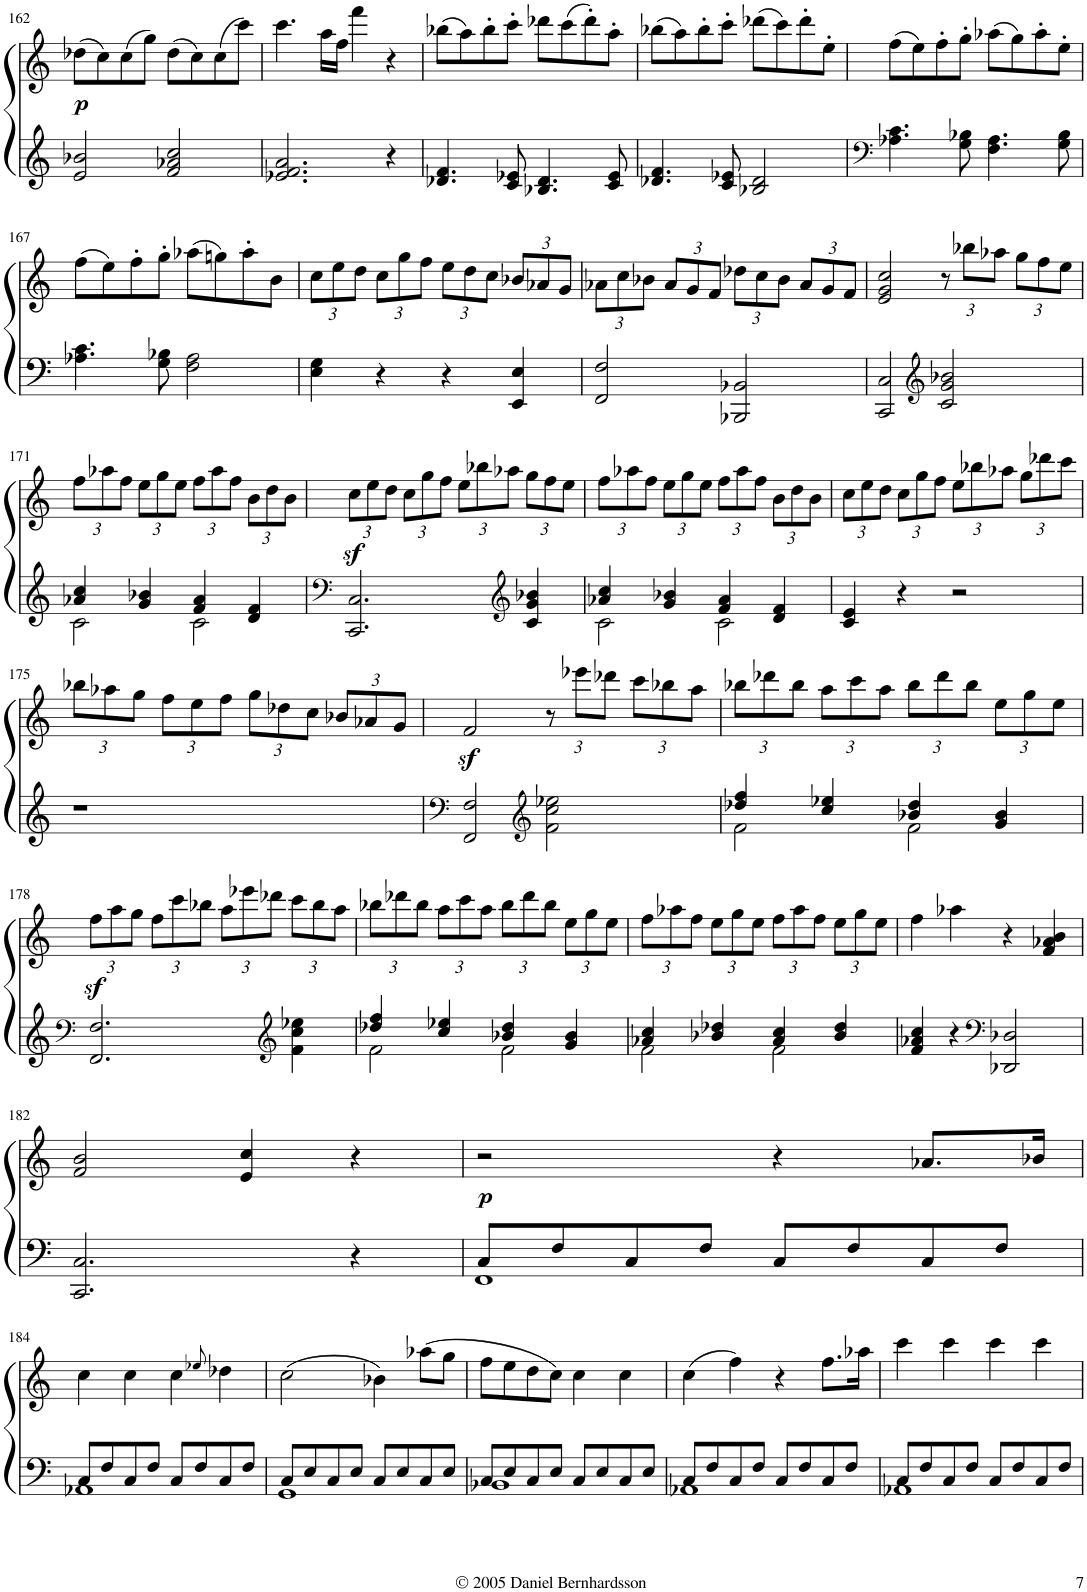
**kern	**kern	**dynam
*part1	*part1	*part1
*staff2	*staff1	*staff1/2
*I"Piano	*	*
*I'Pno.	*	*
!!LO:PB:g=z
*clefG2	*clefG2	*
*k[]	*k[]	*
*M4/4	*M4/4	*
*met(c)	*met(c)	*
=162	=162	=162
!	!	!LO:DY:b
2e/ 2b-X/	(8dd-X\L	p
.	8cc\)	.
.	(8cc\	.
.	8gg\J)	.
2f/ 2a-X/ 2cc/	(8dd-\L	.
.	8cc\)	.
.	(8cc\	.
.	8ccc\J)	.
=163	=163	=163
2.e-X/ 2.f/ 2.a/	4.ccc\	.
.	16aa\LL	.
.	16ff\JJ	.
.	4fff\	.
4r	4r	.
=164	=164	=164
4.d-X/ 4.f/	(8bb-X\L	.
.	8aa\)	.
.	8bb-'\	.
8c/ 8e-X/	8ccc'\J	.
4.B-X/ 4.d-/	8ddd-X\L	.
.	(8ccc\	.
.	8ddd-'\)	.
8c/ 8e-/	8aa'\J	.
=165	=165	=165
4.d-X/ 4.f/	(8bb-X\L	.
.	8aa\)	.
.	8bb-'\	.
8c/ 8e-X/	8ccc'\J	.
2B-X/ 2d-/	(8ddd-X\L	.
.	8ccc\)	.
.	8ddd-'\	.
.	8ee'\J	.
=166	=166	=166
*clefF4	*	*
4.A-X\ 4.c\	(8ff\L	.
.	8ee\)	.
.	8ff'\	.
8G\ 8B-X\	8gg'\J	.
4.F\ 4.A-\	(8aa-X\L	.
.	8gg\)	.
.	8aa-'\	.
8G\ 8B-\	8ee'\J	.
!!LO:LB:g=z
=167	=167	=167
4.A-X\ 4.c\	(8ff\L	.
.	8ee\)	.
.	8ff'\	.
8G\ 8B-X\	8gg'\J	.
2F\ 2A-\	(8aa-X\L	.
.	8ggn\)	.
.	8aa-'\	.
.	8b\J	.
=168	=168	=168
*	*Xbrackettup	*
4E\ 4G\	12cc\L	.
.	12ee\	.
.	12dd\J	.
4r	12cc\L	.
.	12gg\	.
.	12ff\J	.
4r	12ee\L	.
.	12dd\	.
.	12cc\J	.
4EE/ 4E/	12b-X/L	.
.	12a-X/	.
.	12g/J	.
=169	=169	=169
2FF/ 2F/	12a-X\L	.
.	12cc\	.
.	12b-X\J	.
.	12a-/L	.
.	12g/	.
.	12f/J	.
2BBB-X/ 2BB-X/	12dd-X\L	.
.	12cc\	.
.	12b-\J	.
.	12a-/L	.
.	12g/	.
.	12f/J	.
=170	=170	=170
2CC/ 2C/	2e/ 2g/ 2cc/	.
*clefG2	*	*
2c/ 2g/ 2b-X/	12r	.
.	12bb-X\L	.
.	12aa-X\J	.
.	12gg\L	.
.	12ff\	.
.	12ee\J	.
!!LO:LB:g=z
=171	=171	=171
*^	*	*
4a-X/ 4cc/	2c\	12ff\L	.
.	.	12aa-X\	.
.	.	12ff\J	.
4g/ 4b-X/	.	12ee\L	.
.	.	12gg\	.
.	.	12ee\J	.
4f/ 4a-/	2c\	12ff\L	.
.	.	12aa-\	.
.	.	12ff\J	.
4d/ 4f/	.	12b\L	.
.	.	12dd\	.
.	.	12b\J	.
*v	*v	*	*
=172	=172	=172
*clefF4	*	*
2.CC/ 2.C/	12ccz<\L	.
.	12ee\	.
.	12dd\J	.
.	12cc\L	.
.	12gg\	.
.	12ff\J	.
.	12ee\L	.
.	12bb-X\	.
.	12aa-X\J	.
*clefG2	*	*
4c/ 4g/ 4b-X/	12gg\L	.
.	12ff\	.
.	12ee\J	.
=173	=173	=173
*^	*	*
4a-X/ 4cc/	2c\	12ff\L	.
.	.	12aa-X\	.
.	.	12ff\J	.
4g/ 4b-X/	.	12ee\L	.
.	.	12gg\	.
.	.	12ee\J	.
4f/ 4a-/	2c\	12ff\L	.
.	.	12aa-\	.
.	.	12ff\J	.
4d/ 4f/	.	12b\L	.
.	.	12dd\	.
.	.	12b\J	.
*v	*v	*	*
=174	=174	=174
4c/ 4e/	12cc\L	.
.	12ee\	.
.	12dd\J	.
4r	12cc\L	.
.	12gg\	.
.	12ff\J	.
2r	12ee\L	.
.	12bb-X\	.
.	12aa-X\J	.
.	12gg\L	.
.	12ddd-X\	.
.	12ccc\J	.
!!LO:LB:g=z
=175	=175	=175
1r	12bb-X\L	.
.	12aa-X\	.
.	12gg\J	.
.	12ff\L	.
.	12ee\	.
.	12ff\J	.
.	12gg\L	.
.	12dd-X\	.
.	12cc\J	.
.	12b-X/L	.
.	12a-X/	.
.	12g/J	.
=176	=176	=176
*clefF4	*	*
2FF/ 2F/	2fz</	.
*clefG2	*	*
2f\ 2cc\ 2ee-X\	12r	.
.	12eee-X\L	.
.	12ddd-X\J	.
.	12ccc\L	.
.	12bb-X\	.
.	12aa\J	.
=177	=177	=177
*^	*	*
4dd-X/ 4ff/	2f\	12bb-X\L	.
.	.	12ddd-X\	.
.	.	12bb-\J	.
4cc/ 4ee-X/	.	12aa\L	.
.	.	12ccc\	.
.	.	12aa\J	.
4b-X/ 4dd-/	2f\	12bb-\L	.
.	.	12ddd-\	.
.	.	12bb-\J	.
4g/ 4b-/	.	12ee\L	.
.	.	12gg\	.
.	.	12ee\J	.
*v	*v	*	*
!!LO:LB:g=z
=178	=178	=178
*clefF4	*	*
2.FF/ 2.F/	12ffz<\L	.
.	12aa\	.
.	12gg\J	.
.	12ff\L	.
.	12ccc\	.
.	12bb-X\J	.
.	12aa\L	.
.	12eee-X\	.
.	12ddd-X\J	.
*clefG2	*	*
4f\ 4cc\ 4ee-X\	12ccc\L	.
.	12bb-\	.
.	12aa\J	.
=179	=179	=179
*^	*	*
4dd-X/ 4ff/	2f\	12bb-X\L	.
.	.	12ddd-X\	.
.	.	12bb-\J	.
4cc/ 4ee-X/	.	12aa\L	.
.	.	12ccc\	.
.	.	12aa\J	.
4b-X/ 4dd-/	2f\	12bb-\L	.
.	.	12ddd-\	.
.	.	12bb-\J	.
4g/ 4b-/	.	12ee\L	.
.	.	12gg\	.
.	.	12ee\J	.
=180	=180	=180	=180
4a-X/ 4cc/	2f\	12ff\L	.
.	.	12aa-X\	.
.	.	12ff\J	.
4b-X/ 4dd-X/	.	12ee\L	.
.	.	12gg\	.
.	.	12ee\J	.
4a-/ 4cc/	2f\	12ff\L	.
.	.	12aa-\	.
.	.	12ff\J	.
4b-/ 4dd-/	.	12ee\L	.
.	.	12gg\	.
.	.	12ee\J	.
*v	*v	*	*
=181	=181	=181
4f/ 4a-X/ 4cc/	4ff\	.
4r	4aa-X\	.
*clefF4	*	*
2DD-X/ 2D-X/	4r	.
.	4f/ 4a-X/ 4b/	.
!!LO:LB:g=z
=182	=182	=182
2.CC/ 2.C/	2f/ 2b/	.
.	4e/ 4cc/	.
4r	4r	.
=183	=183	=183
*^	*	*
!	!	!	!LO:DY:b
8C/L	1FF	2r	p
8F/	.	.	.
8C/	.	.	.
8F/J	.	.	.
8C/L	.	4r	.
8F/	.	.	.
8C/	.	8.a-X/L	.
8F/J	.	.	.
.	.	16b-X/Jk	.
!!LO:LB:g=z
=184	=184	=184	=184
8C/L	1AA-X	4cc\	.
8F/	.	.	.
8C/	.	4cc\	.
8F/J	.	.	.
8C/L	.	4cc\	.
8F/	.	.	.
.	.	8qee-X/	.
8C/	.	4dd-X\	.
8F/J	.	.	.
=185	=185	=185	=185
8C/L	1GG	(2cc\	.
8E/	.	.	.
8C/	.	.	.
8E/J	.	.	.
8C/L	.	4b-X\)	.
8E/	.	.	.
8C/	.	(8aa-X\L	.
8E/J	.	8gg\J	.
=186	=186	=186	=186
8C/L	1BB-X	8ff\L	.
8E/	.	8ee\	.
8C/	.	8dd\	.
8E/J	.	8cc\J)	.
8C/L	.	4cc\	.
8E/	.	.	.
8C/	.	4cc\	.
8E/J	.	.	.
=187	=187	=187	=187
8C/L	1AA-X	(4cc\	.
8F/	.	.	.
8C/	.	4ff\)	.
8F/J	.	.	.
8C/L	.	4r	.
8F/	.	.	.
8C/	.	8.ff\L	.
8F/J	.	.	.
.	.	16aa-X\Jk	.
=188	=188	=188	=188
8C/L	1AA-X	4ccc\	.
8F/	.	.	.
8C/	.	4ccc\	.
8F/J	.	.	.
8C/L	.	4ccc\	.
8F/	.	.	.
8C/	.	4ccc\	.
8F/J	.	.	.
*v	*v	*	*
=	=	=
*-	*-	*-
